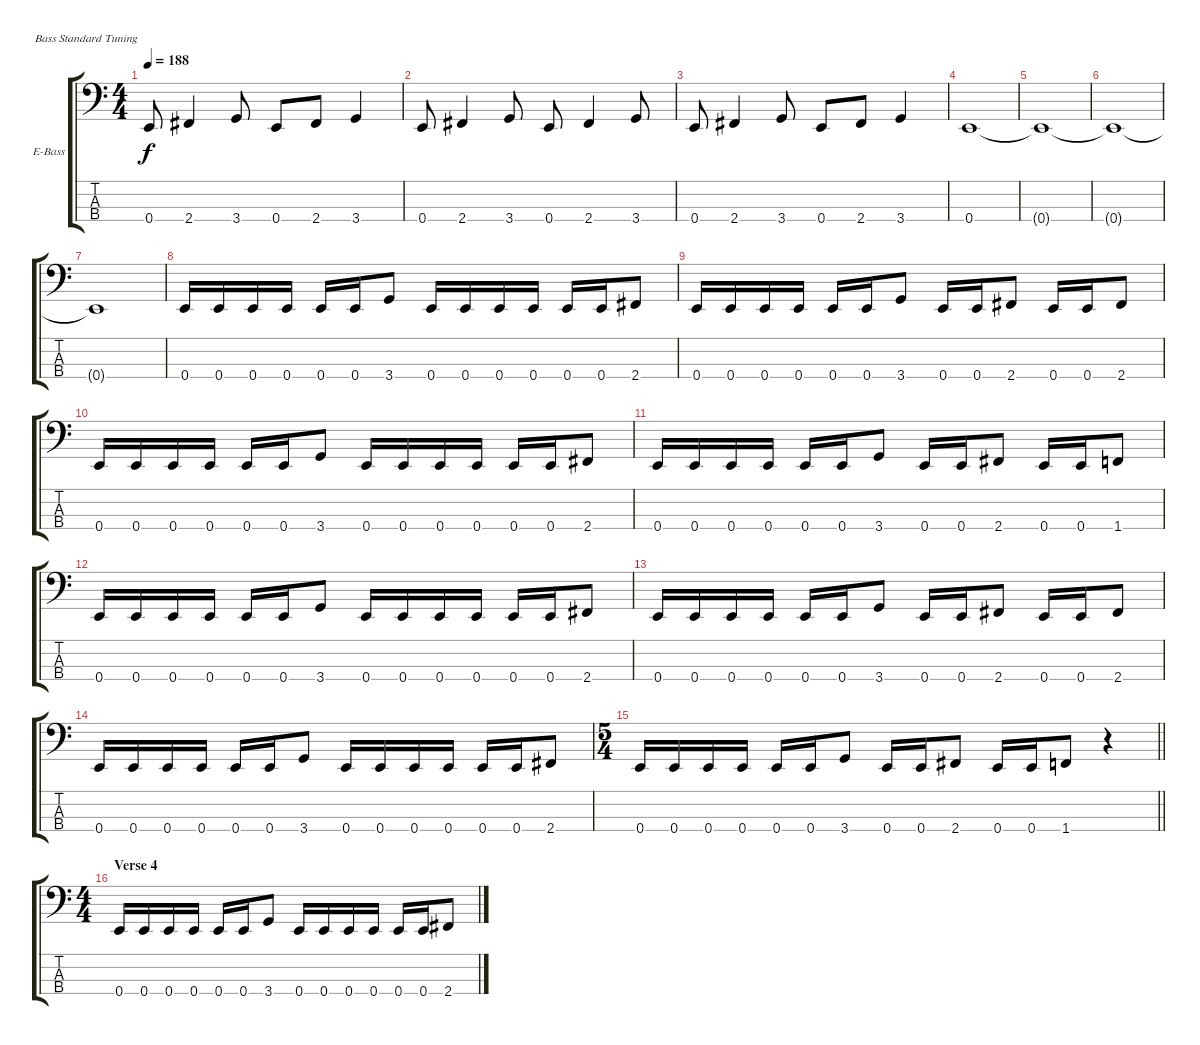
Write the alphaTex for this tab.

\bracketExtendMode groupsimilarinstruments
\firstSystemTrackNameOrientation horizontal
\otherSystemsTrackNameOrientation horizontal
\track ("Bass" "E-Bass") {instrument electricbassfinger}
\staff {score tabs}
\tuning (G2 D2 A1 E1)
\ts (4 4)
\tempo 188
\clef f4
\ks c
0.4.8{dy f} 2.4.4 3.4.8 0.4.8 2.4.8 3.4.4 |
0.4.8 2.4.4 3.4.8 0.4.8 2.4.4 3.4.8 |
0.4.8 2.4.4 3.4.8 0.4.8 2.4.8 3.4.4 |
0.4.1 |
0.4{t}.1 |
0.4{t}.1 |
0.4{t}.1 |
0.4.16 0.4.16 0.4.16 0.4.16 0.4.16 0.4.16 3.4.8 0.4.16 0.4.16 0.4.16 0.4.16 0.4.16 0.4.16 2.4.8 |
0.4.16 0.4.16 0.4.16 0.4.16 0.4.16 0.4.16 3.4.8 0.4.16 0.4.16 2.4.8 0.4.16 0.4.16 2.4.8 |
0.4.16 0.4.16 0.4.16 0.4.16 0.4.16 0.4.16 3.4.8 0.4.16 0.4.16 0.4.16 0.4.16 0.4.16 0.4.16 2.4.8 |
0.4.16 0.4.16 0.4.16 0.4.16 0.4.16 0.4.16 3.4.8 0.4.16 0.4.16 2.4.8 0.4.16 0.4.16 1.4.8 |
0.4.16 0.4.16 0.4.16 0.4.16 0.4.16 0.4.16 3.4.8 0.4.16 0.4.16 0.4.16 0.4.16 0.4.16 0.4.16 2.4.8 |
0.4.16 0.4.16 0.4.16 0.4.16 0.4.16 0.4.16 3.4.8 0.4.16 0.4.16 2.4.8 0.4.16 0.4.16 2.4.8 |
0.4.16 0.4.16 0.4.16 0.4.16 0.4.16 0.4.16 3.4.8 0.4.16 0.4.16 0.4.16 0.4.16 0.4.16 0.4.16 2.4.8 |
\ts (5 4)
\barLineRight lightlight
0.4.16 0.4.16 0.4.16 0.4.16 0.4.16 0.4.16 3.4.8 0.4.16 0.4.16 2.4.8 0.4.16 0.4.16 1.4.8 r.4 |
\ts (4 4)
\section ("" "Verse 4")
0.4.16 0.4.16 0.4.16 0.4.16 0.4.16 0.4.16 3.4.8 0.4.16 0.4.16 0.4.16 0.4.16 0.4.16 0.4.16 2.4.8
